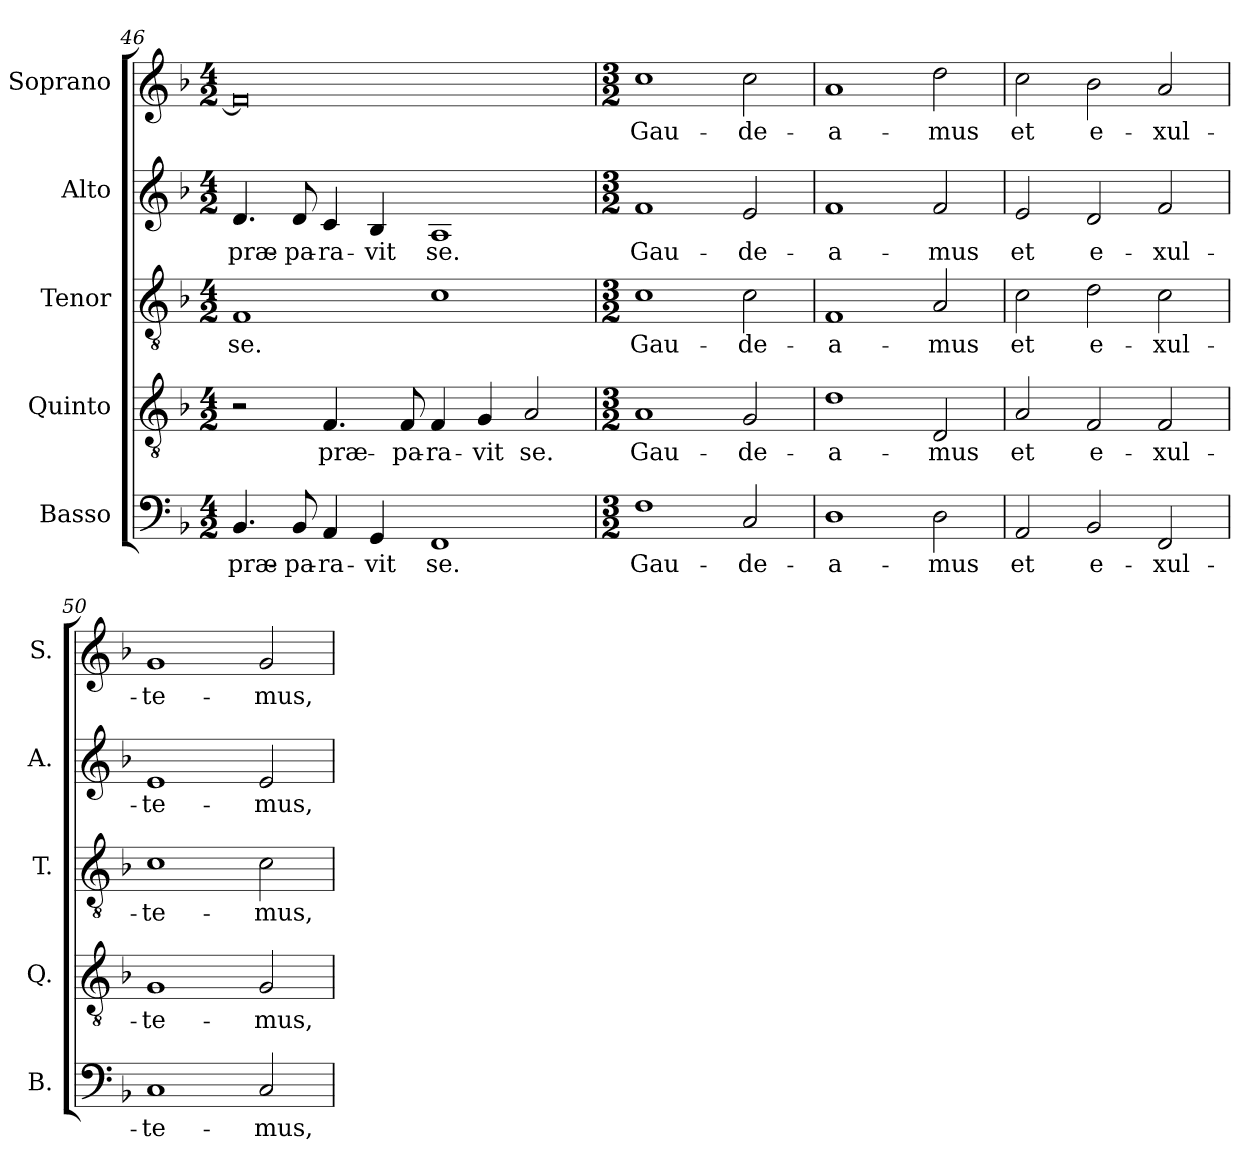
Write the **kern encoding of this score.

**kern	**text	**kern	**text	**kern	**text	**kern	**text	**kern	**text
*part5	*part5	*part4	*part4	*part3	*part3	*part2	*part2	*part1	*part1
*staff5	*staff5	*staff4	*staff4	*staff3	*staff3	*staff2	*staff2	*staff1	*staff1
*I"Basso	*	*I"Quinto	*	*I"Tenor	*	*I"Alto	*	*I"Soprano	*
*I'B.	*	*I'Q.	*	*I'T.	*	*I'A.	*	*I'S.	*
*clefF4	*	*clefGv2	*	*clefGv2	*	*clefG2	*	*clefG2	*
*	*	*ITrd7c12	*	*ITrd7c12	*	*	*	*	*
*k[b-]	*	*k[b-]	*	*k[b-]	*	*k[b-]	*	*k[b-]	*
*F:	*	*F:	*	*F:	*	*F:	*	*F:	*
*M4/2	*	*M4/2	*	*M4/2	*	*M4/2	*	*M4/2	*
=46	=46	=46	=46	=46	=46	=46	=46	=46	=46
!	!LO:LY:b:color=#000000	!	!	!	!	!	!	!	!
!	!	!	!	!	!LO:LY:b:color=#000000	!	!	!	!
!	!	!	!	!	!	!	!LO:LY:b:color=#000000	!	!
4.BB-i/	præ-	2r	.	1FFi	se.	4.di/	præ-	0fi]	.
!	!LO:LY:b:color=#000000	!	!	!	!	!	!	!	!
!	!	!	!	!	!	!	!LO:LY:b:color=#000000	!	!
8BB-i/	-pa-	.	.	.	.	8di/	-pa-	.	.
!	!LO:LY:b:color=#000000	!	!	!	!	!	!	!	!
!	!	!	!LO:LY:b:color=#000000	!	!	!	!	!	!
!	!	!	!	!	!	!	!LO:LY:b:color=#000000	!	!
4AAi/	-ra-	4.FFi/	præ-	.	.	4ci/	-ra-	.	.
!	!LO:LY:b:color=#000000	!	!	!	!	!	!	!	!
!	!	!	!	!	!	!	!LO:LY:b:color=#000000	!	!
4GGi/	-vit	.	.	.	.	4B-i/	-vit	.	.
!	!	!	!LO:LY:b:color=#000000	!	!	!	!	!	!
.	.	8FFi/	-pa-	.	.	.	.	.	.
!	!LO:LY:b:color=#000000	!	!	!	!	!	!	!	!
!	!	!	!LO:LY:b:color=#000000	!	!	!	!	!	!
!	!	!	!	!	!	!	!LO:LY:b:color=#000000	!	!
1FFi	se.	4FFi/	-ra-	1Ci	.	1Ai	se.	.	.
!	!	!	!LO:LY:b:color=#000000	!	!	!	!	!	!
.	.	4GGi/	-vit	.	.	.	.	.	.
!	!	!	!LO:LY:b:color=#000000	!	!	!	!	!	!
.	.	2AAi/	se.	.	.	.	.	.	.
=47	=47	=47	=47	=47	=47	=47	=47	=47	=47
*M3/2	*	*M3/2	*	*M3/2	*	*M3/2	*	*M3/2	*
!	!LO:LY:b:color=#000000	!	!	!	!	!	!	!	!
!	!	!	!LO:LY:b:color=#000000	!	!	!	!	!	!
!	!	!	!	!	!LO:LY:b:color=#000000	!	!	!	!
!	!	!	!	!	!	!	!LO:LY:b:color=#000000	!	!
!	!	!	!	!	!	!	!	!	!LO:LY:b:color=#000000
1Fi	Gau-	1AAi	Gau-	1Ci	Gau-	1fi	Gau-	1cci	Gau-
!	!LO:LY:b:color=#000000	!	!	!	!	!	!	!	!
!	!	!	!LO:LY:b:color=#000000	!	!	!	!	!	!
!	!	!	!	!	!LO:LY:b:color=#000000	!	!	!	!
!	!	!	!	!	!	!	!LO:LY:b:color=#000000	!	!
!	!	!	!	!	!	!	!	!	!LO:LY:b:color=#000000
2Ci/	-de-	2GGi/	-de-	2Ci\	-de-	2ei/	-de-	2cci\	-de-
=48	=48	=48	=48	=48	=48	=48	=48	=48	=48
!	!LO:LY:b:color=#000000	!	!	!	!	!	!	!	!
!	!	!	!LO:LY:b:color=#000000	!	!	!	!	!	!
!	!	!	!	!	!LO:LY:b:color=#000000	!	!	!	!
!	!	!	!	!	!	!	!LO:LY:b:color=#000000	!	!
!	!	!	!	!	!	!	!	!	!LO:LY:b:color=#000000
1Di	-a-	1Di	-a-	1FFi	-a-	1fi	-a-	1ai	-a-
!	!LO:LY:b:color=#000000	!	!	!	!	!	!	!	!
!	!	!	!LO:LY:b:color=#000000	!	!	!	!	!	!
!	!	!	!	!	!LO:LY:b:color=#000000	!	!	!	!
!	!	!	!	!	!	!	!LO:LY:b:color=#000000	!	!
!	!	!	!	!	!	!	!	!	!LO:LY:b:color=#000000
2Di\	-mus	2DDi/	-mus	2AAi/	-mus	2fi/	-mus	2ddi\	-mus
=49	=49	=49	=49	=49	=49	=49	=49	=49	=49
!	!LO:LY:b:color=#000000	!	!	!	!	!	!	!	!
!	!	!	!LO:LY:b:color=#000000	!	!	!	!	!	!
!	!	!	!	!	!LO:LY:b:color=#000000	!	!	!	!
!	!	!	!	!	!	!	!LO:LY:b:color=#000000	!	!
!	!	!	!	!	!	!	!	!	!LO:LY:b:color=#000000
2AAi/	et	2AAi/	et	2Ci\	et	2ei/	et	2cci\	et
!	!LO:LY:b:color=#000000	!	!	!	!	!	!	!	!
!	!	!	!LO:LY:b:color=#000000	!	!	!	!	!	!
!	!	!	!	!	!LO:LY:b:color=#000000	!	!	!	!
!	!	!	!	!	!	!	!LO:LY:b:color=#000000	!	!
!	!	!	!	!	!	!	!	!	!LO:LY:b:color=#000000
2BB-i/	e-	2FFi/	e-	2Di\	e-	2di/	e-	2b-i\	e-
!	!LO:LY:b:color=#000000	!	!	!	!	!	!	!	!
!	!	!	!LO:LY:b:color=#000000	!	!	!	!	!	!
!	!	!	!	!	!LO:LY:b:color=#000000	!	!	!	!
!	!	!	!	!	!	!	!LO:LY:b:color=#000000	!	!
!	!	!	!	!	!	!	!	!	!LO:LY:b:color=#000000
2FFi/	-xul-	2FFi/	-xul-	2Ci\	-xul-	2fi/	-xul-	2ai/	-xul-
=50	=50	=50	=50	=50	=50	=50	=50	=50	=50
!	!LO:LY:b:color=#000000	!	!	!	!	!	!	!	!
!	!	!	!LO:LY:b:color=#000000	!	!	!	!	!	!
!	!	!	!	!	!LO:LY:b:color=#000000	!	!	!	!
!	!	!	!	!	!	!	!LO:LY:b:color=#000000	!	!
!	!	!	!	!	!	!	!	!	!LO:LY:b:color=#000000
1Ci	-te-	1GGi	-te-	1Ci	-te-	1ei	-te-	1gi	-te-
!	!LO:LY:b:color=#000000	!	!	!	!	!	!	!	!
!	!	!	!LO:LY:b:color=#000000	!	!	!	!	!	!
!	!	!	!	!	!LO:LY:b:color=#000000	!	!	!	!
!	!	!	!	!	!	!	!LO:LY:b:color=#000000	!	!
!	!	!	!	!	!	!	!	!	!LO:LY:b:color=#000000
2Ci/	-mus,	2GGi/	-mus,	2Ci\	-mus,	2ei/	-mus,	2gi/	-mus,
=	=	=	=	=	=	=	=	=	=
*-	*-	*-	*-	*-	*-	*-	*-	*-	*-
